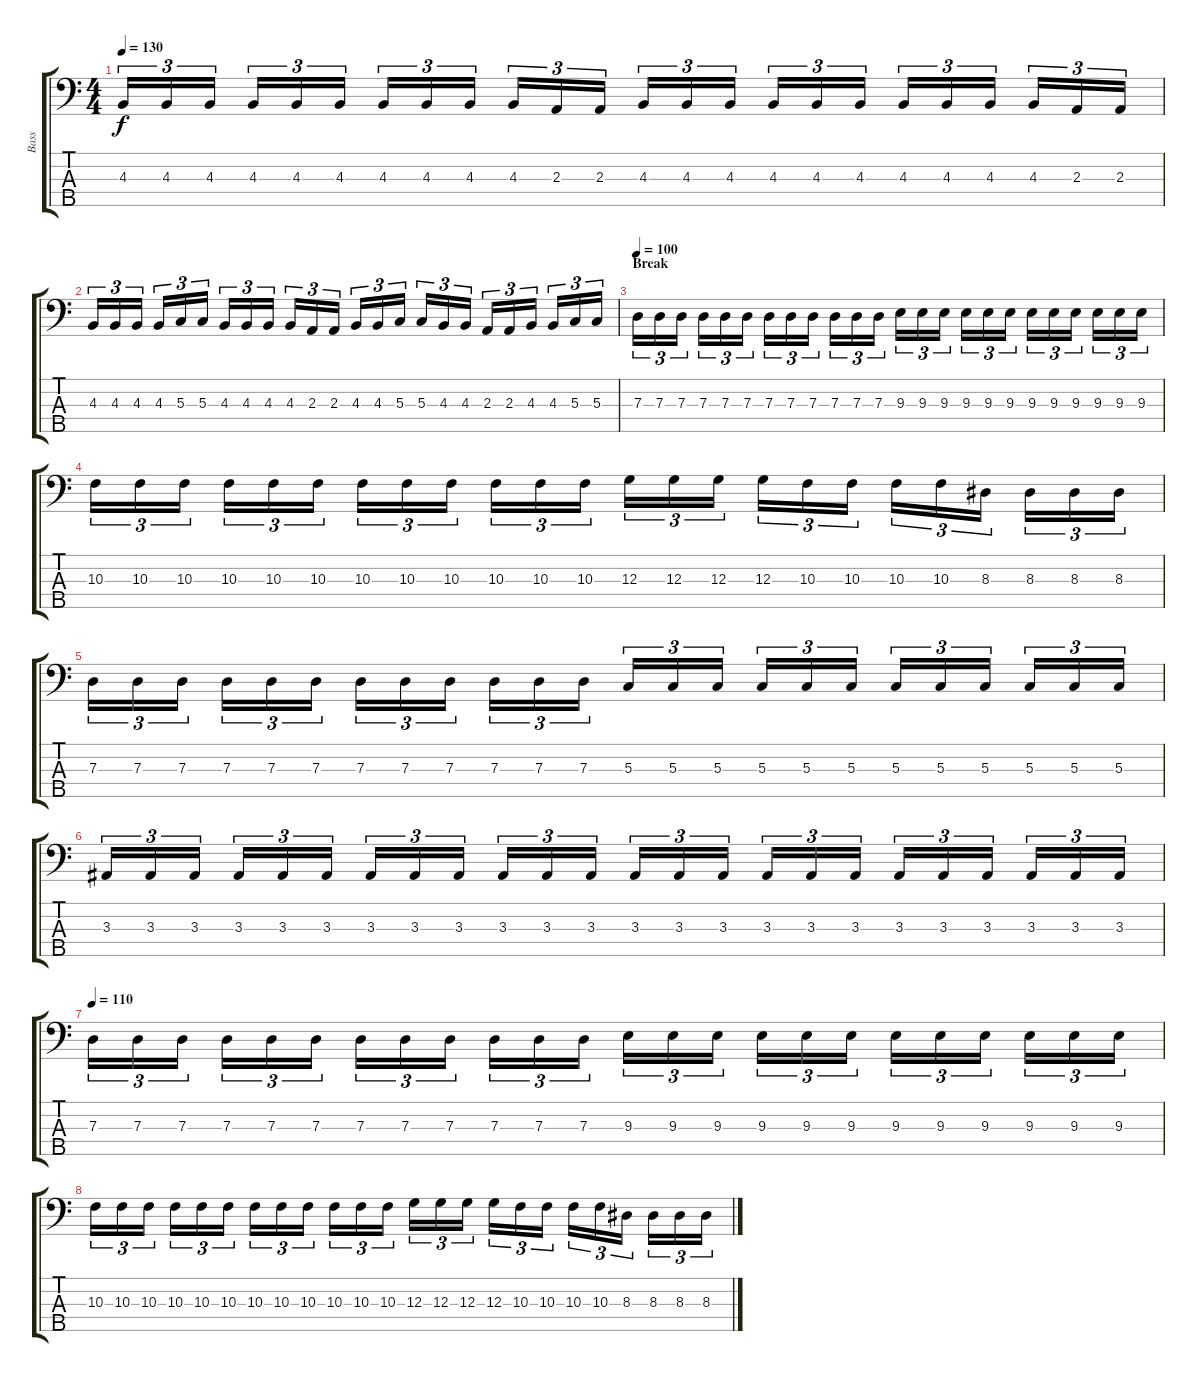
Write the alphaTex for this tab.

\track ("Bass" "Bass") {instrument electricbassfinger}
\staff {score tabs}
\tuning (F2 C2 G1 D1 A0) {hide}
\ts (4 4)
\tempo 130
\clef f4
\ks c
4.3.16{tu (3 2) dy f} 4.3.16{tu (3 2)} 4.3.16{tu (3 2)} 4.3.16{tu (3 2)} 4.3.16{tu (3 2)} 4.3.16{tu (3 2)} 4.3.16{tu (3 2)} 4.3.16{tu (3 2)} 4.3.16{tu (3 2)} 4.3.16{tu (3 2)} 2.3.16{tu (3 2)} 2.3.16{tu (3 2)} 4.3.16{tu (3 2)} 4.3.16{tu (3 2)} 4.3.16{tu (3 2)} 4.3.16{tu (3 2)} 4.3.16{tu (3 2)} 4.3.16{tu (3 2)} 4.3.16{tu (3 2)} 4.3.16{tu (3 2)} 4.3.16{tu (3 2)} 4.3.16{tu (3 2)} 2.3.16{tu (3 2)} 2.3.16{tu (3 2)} |
4.3.16{tu (3 2)} 4.3.16{tu (3 2)} 4.3.16{tu (3 2)} 4.3.16{tu (3 2)} 5.3.16{tu (3 2)} 5.3.16{tu (3 2)} 4.3.16{tu (3 2)} 4.3.16{tu (3 2)} 4.3.16{tu (3 2)} 4.3.16{tu (3 2)} 2.3.16{tu (3 2)} 2.3.16{tu (3 2)} 4.3.16{tu (3 2)} 4.3.16{tu (3 2)} 5.3.16{tu (3 2)} 5.3.16{tu (3 2)} 4.3.16{tu (3 2)} 4.3.16{tu (3 2)} 2.3.16{tu (3 2)} 2.3.16{tu (3 2)} 4.3.16{tu (3 2)} 4.3.16{tu (3 2)} 5.3.16{tu (3 2)} 5.3.16{tu (3 2)} |
\section ("" "Break")
\tempo 100
7.3.16{tu (3 2)} 7.3.16{tu (3 2)} 7.3.16{tu (3 2)} 7.3.16{tu (3 2)} 7.3.16{tu (3 2)} 7.3.16{tu (3 2)} 7.3.16{tu (3 2)} 7.3.16{tu (3 2)} 7.3.16{tu (3 2)} 7.3.16{tu (3 2)} 7.3.16{tu (3 2)} 7.3.16{tu (3 2)} 9.3.16{tu (3 2)} 9.3.16{tu (3 2)} 9.3.16{tu (3 2)} 9.3.16{tu (3 2)} 9.3.16{tu (3 2)} 9.3.16{tu (3 2)} 9.3.16{tu (3 2)} 9.3.16{tu (3 2)} 9.3.16{tu (3 2)} 9.3.16{tu (3 2)} 9.3.16{tu (3 2)} 9.3.16{tu (3 2)} |
10.3.16{tu (3 2)} 10.3.16{tu (3 2)} 10.3.16{tu (3 2)} 10.3.16{tu (3 2)} 10.3.16{tu (3 2)} 10.3.16{tu (3 2)} 10.3.16{tu (3 2)} 10.3.16{tu (3 2)} 10.3.16{tu (3 2)} 10.3.16{tu (3 2)} 10.3.16{tu (3 2)} 10.3.16{tu (3 2)} 12.3.16{tu (3 2)} 12.3.16{tu (3 2)} 12.3.16{tu (3 2)} 12.3.16{tu (3 2)} 10.3.16{tu (3 2)} 10.3.16{tu (3 2)} 10.3.16{tu (3 2)} 10.3.16{tu (3 2)} 8.3.16{tu (3 2)} 8.3.16{tu (3 2)} 8.3.16{tu (3 2)} 8.3.16{tu (3 2)} |
7.3.16{tu (3 2)} 7.3.16{tu (3 2)} 7.3.16{tu (3 2)} 7.3.16{tu (3 2)} 7.3.16{tu (3 2)} 7.3.16{tu (3 2)} 7.3.16{tu (3 2)} 7.3.16{tu (3 2)} 7.3.16{tu (3 2)} 7.3.16{tu (3 2)} 7.3.16{tu (3 2)} 7.3.16{tu (3 2)} 5.3.16{tu (3 2)} 5.3.16{tu (3 2)} 5.3.16{tu (3 2)} 5.3.16{tu (3 2)} 5.3.16{tu (3 2)} 5.3.16{tu (3 2)} 5.3.16{tu (3 2)} 5.3.16{tu (3 2)} 5.3.16{tu (3 2)} 5.3.16{tu (3 2)} 5.3.16{tu (3 2)} 5.3.16{tu (3 2)} |
3.3.16{tu (3 2)} 3.3.16{tu (3 2)} 3.3.16{tu (3 2)} 3.3.16{tu (3 2)} 3.3.16{tu (3 2)} 3.3.16{tu (3 2)} 3.3.16{tu (3 2)} 3.3.16{tu (3 2)} 3.3.16{tu (3 2)} 3.3.16{tu (3 2)} 3.3.16{tu (3 2)} 3.3.16{tu (3 2)} 3.3.16{tu (3 2)} 3.3.16{tu (3 2)} 3.3.16{tu (3 2)} 3.3.16{tu (3 2)} 3.3.16{tu (3 2)} 3.3.16{tu (3 2)} 3.3.16{tu (3 2)} 3.3.16{tu (3 2)} 3.3.16{tu (3 2)} 3.3.16{tu (3 2)} 3.3.16{tu (3 2)} 3.3.16{tu (3 2)} |
\tempo 110
7.3.16{tu (3 2)} 7.3.16{tu (3 2)} 7.3.16{tu (3 2)} 7.3.16{tu (3 2)} 7.3.16{tu (3 2)} 7.3.16{tu (3 2)} 7.3.16{tu (3 2)} 7.3.16{tu (3 2)} 7.3.16{tu (3 2)} 7.3.16{tu (3 2)} 7.3.16{tu (3 2)} 7.3.16{tu (3 2)} 9.3.16{tu (3 2)} 9.3.16{tu (3 2)} 9.3.16{tu (3 2)} 9.3.16{tu (3 2)} 9.3.16{tu (3 2)} 9.3.16{tu (3 2)} 9.3.16{tu (3 2)} 9.3.16{tu (3 2)} 9.3.16{tu (3 2)} 9.3.16{tu (3 2)} 9.3.16{tu (3 2)} 9.3.16{tu (3 2)} |
10.3.16{tu (3 2)} 10.3.16{tu (3 2)} 10.3.16{tu (3 2)} 10.3.16{tu (3 2)} 10.3.16{tu (3 2)} 10.3.16{tu (3 2)} 10.3.16{tu (3 2)} 10.3.16{tu (3 2)} 10.3.16{tu (3 2)} 10.3.16{tu (3 2)} 10.3.16{tu (3 2)} 10.3.16{tu (3 2)} 12.3.16{tu (3 2)} 12.3.16{tu (3 2)} 12.3.16{tu (3 2)} 12.3.16{tu (3 2)} 10.3.16{tu (3 2)} 10.3.16{tu (3 2)} 10.3.16{tu (3 2)} 10.3.16{tu (3 2)} 8.3.16{tu (3 2)} 8.3.16{tu (3 2)} 8.3.16{tu (3 2)} 8.3.16{tu (3 2)}
